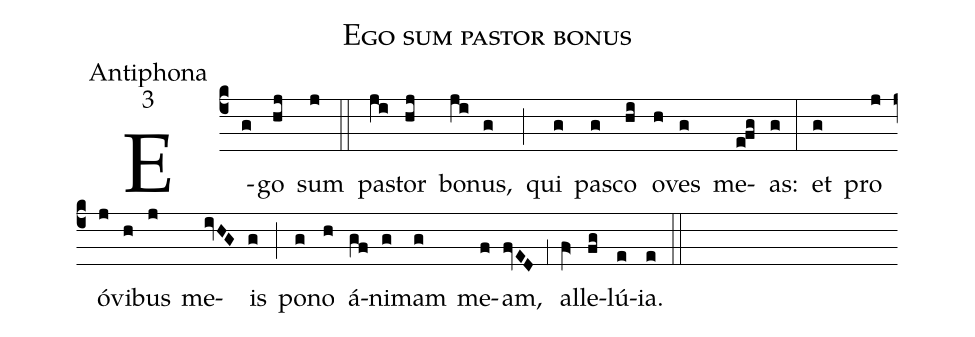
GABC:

name:Ego sum pastor bonus;
office-part:Antiphona;
mode:3;
%%
(c4) E(g)go(hj) sum(j) (::)
pa(ji)stor(hj) bo(ji)nus,(g) (;) qui(g) pa(g)sco(hi) o(h)ves(g) me(e!fg)as:(g) (:)
et(g) pro(j) ó(j)vi(h)bus(j) me(ivHG)is(g) (;) po(g)no(h) á(gf)ni(g)mam(g) me(f)am,(fvED) (,1) al(fV>)le(fg)lú(e)ia.(e) (::)
